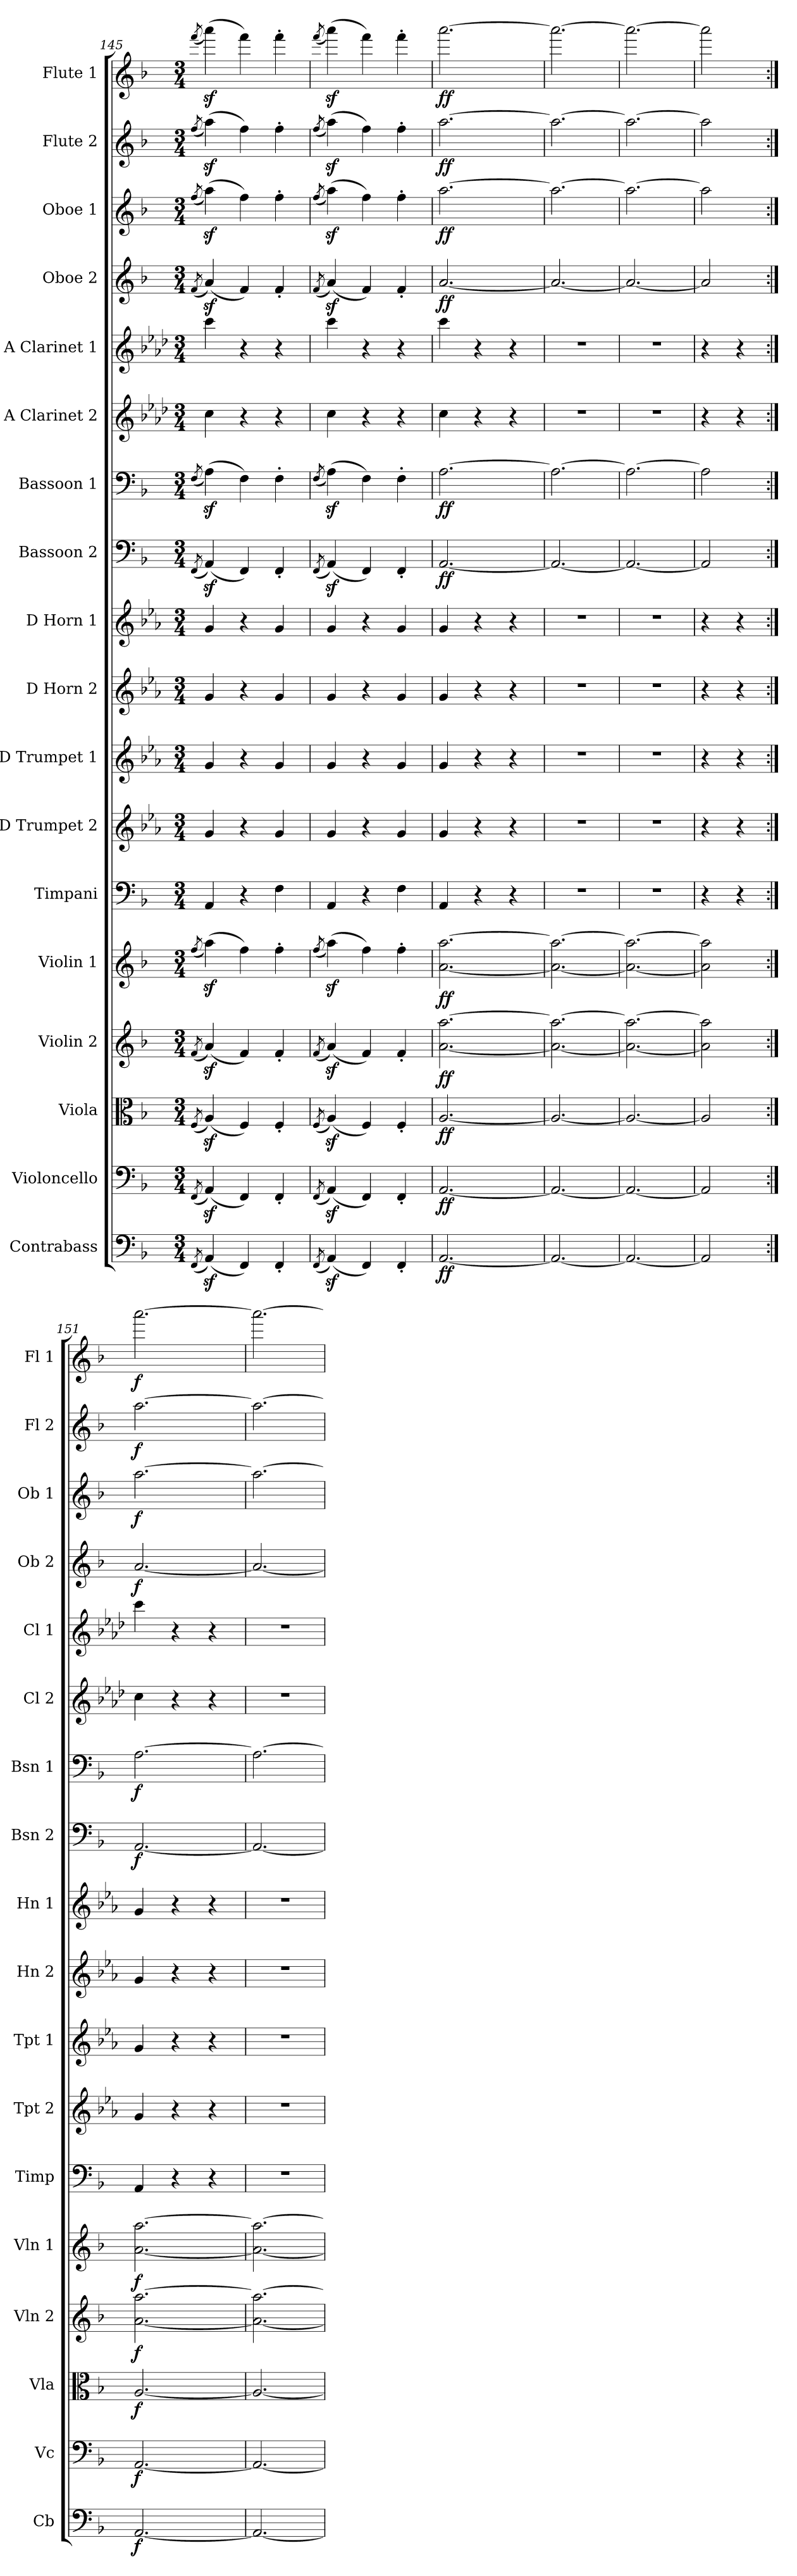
**kern	**dynam	**kern	**dynam	**kern	**dynam	**kern	**dynam	**kern	**dynam	**kern	**kern	**kern	**kern	**kern	**kern	**dynam	**kern	**dynam	**kern	**kern	**kern	**dynam	**kern	**dynam	**kern	**dynam	**kern	**dynam
*part18	*part18	*part17	*part17	*part16	*part16	*part15	*part15	*part14	*part14	*part13	*part12	*part11	*part10	*part9	*part8	*part8	*part7	*part7	*part6	*part5	*part4	*part4	*part3	*part3	*part2	*part2	*part1	*part1
*staff18	*staff18	*staff17	*staff17	*staff16	*staff16	*staff15	*staff15	*staff14	*staff14	*staff13	*staff12	*staff11	*staff10	*staff9	*staff8	*staff8	*staff7	*staff7	*staff6	*staff5	*staff4	*staff4	*staff3	*staff3	*staff2	*staff2	*staff1	*staff1
*I"Contrabass	*	*I"Violoncello	*	*I"Viola	*	*I"Violin 2	*	*I"Violin 1	*	*I"Timpani	*I"D Trumpet 2	*I"D Trumpet 1	*I"D Horn 2	*I"D Horn 1	*I"Bassoon 2	*	*I"Bassoon 1	*	*I"A Clarinet 2	*I"A Clarinet 1	*I"Oboe 2	*	*I"Oboe 1	*	*I"Flute 2	*	*I"Flute 1	*
*I'Cb	*	*I'Vc	*	*I'Vla	*	*I'Vln 2	*	*I'Vln 1	*	*I'Timp	*I'Tpt 2	*I'Tpt 1	*I'Hn 2	*I'Hn 1	*I'Bsn 2	*	*I'Bsn 1	*	*I'Cl 2	*I'Cl 1	*I'Ob 2	*	*I'Ob 1	*	*I'Fl 2	*	*I'Fl 1	*
*clefF4	*	*clefF4	*	*clefC3	*	*clefG2	*	*clefG2	*	*clefF4	*clefG2	*clefG2	*clefG2	*clefG2	*clefF4	*	*clefF4	*	*clefG2	*clefG2	*clefG2	*	*clefG2	*	*clefG2	*	*clefG2	*
*ITrd7c12	*	*	*	*	*	*	*	*	*	*	*ITrd-1c-2	*ITrd-1c-2	*ITrd6c10	*ITrd6c10	*	*	*	*	*ITrd2c3	*ITrd2c3	*	*	*	*	*	*	*	*
*k[b-]	*	*k[b-]	*	*k[b-]	*	*k[b-]	*	*k[b-]	*	*k[b-]	*k[b-]	*k[b-]	*k[b-]	*k[b-]	*k[b-]	*	*k[b-]	*	*k[b-]	*k[b-]	*k[b-]	*	*k[b-]	*	*k[b-]	*	*k[b-]	*
*M3/4	*	*M3/4	*	*M3/4	*	*M3/4	*	*M3/4	*	*M3/4	*M3/4	*M3/4	*M3/4	*M3/4	*M3/4	*	*M3/4	*	*M3/4	*M3/4	*M3/4	*	*M3/4	*	*M3/4	*	*M3/4	*
=145	=145	=145	=145	=145	=145	=145	=145	=145	=145	=145	=145	=145	=145	=145	=145	=145	=145	=145	=145	=145	=145	=145	=145	=145	=145	=145	=145	=145
(8qFFF/	.	(8qFF/	.	(8qF/	.	(8qf/	.	(8qff/	.	.	.	.	.	.	(8qFF/	.	(8qF/	.	.	.	(8qf/	.	(8qff/	.	(8qff/	.	(8qfff/	.
(4AAAz</)	.	(4AAz</)	.	(4Az</)	.	(4az</)	.	(4aaz<\)	.	4AA/	4a/	4a/	4A/	4A/	(4AAz</)	.	(4Az<\)	.	4a\	4aa\	(4az</)	.	(4aaz<\)	.	(4aaz<\)	.	(4aaaz<\)	.
4FFF/)	.	4FF/)	.	4F/)	.	4f/)	.	4ff\)	.	4r	4r	4r	4r	4r	4FF/)	.	4F\)	.	4r	4r	4f/)	.	4ff\)	.	4ff\)	.	4fff\)	.
4FFF'/	.	4FF'/	.	4F'/	.	4f'/	.	4ff'\	.	4F\	4a/	4a/	4A/	4A/	4FF'/	.	4F'\	.	4r	4r	4f'/	.	4ff'\	.	4ff'\	.	4fff'\	.
=146	=146	=146	=146	=146	=146	=146	=146	=146	=146	=146	=146	=146	=146	=146	=146	=146	=146	=146	=146	=146	=146	=146	=146	=146	=146	=146	=146	=146
(8qFFF/	.	(8qFF/	.	(8qF/	.	(8qf/	.	(8qff/	.	.	.	.	.	.	(8qFF/	.	(8qF/	.	.	.	(8qf/	.	(8qff/	.	(8qff/	.	(8qfff/	.
(4AAAz</)	.	(4AAz</)	.	(4Az</)	.	(4az</)	.	(4aaz<\)	.	4AA/	4a/	4a/	4A/	4A/	(4AAz</)	.	(4Az<\)	.	4a\	4aa\	(4az</)	.	(4aaz<\)	.	(4aaz<\)	.	(4aaaz<\)	.
4FFF/)	.	4FF/)	.	4F/)	.	4f/)	.	4ff\)	.	4r	4r	4r	4r	4r	4FF/)	.	4F\)	.	4r	4r	4f/)	.	4ff\)	.	4ff\)	.	4fff\)	.
4FFF'/	.	4FF'/	.	4F'/	.	4f'/	.	4ff'\	.	4F\	4a/	4a/	4A/	4A/	4FF'/	.	4F'\	.	4r	4r	4f'/	.	4ff'\	.	4ff'\	.	4fff'\	.
=147	=147	=147	=147	=147	=147	=147	=147	=147	=147	=147	=147	=147	=147	=147	=147	=147	=147	=147	=147	=147	=147	=147	=147	=147	=147	=147	=147	=147
!	!LO:DY:b	!	!LO:DY:b	!	!LO:DY:b	!	!LO:DY:b	!	!LO:DY:b	!	!	!	!	!	!	!LO:DY:b	!	!LO:DY:b	!	!	!	!LO:DY:b	!	!LO:DY:b	!	!LO:DY:b	!	!LO:DY:b
[2.AAA/	ff	[2.AA/	ff	[2.A/	ff	[2.a\ [2.aa\	ff	[2.a\ [2.aa\	ff	4AA/	4a/	4a/	4A/	4A/	[2.AA/	ff	[2.A\	ff	4a\	4aa\	[2.a/	ff	[2.aa\	ff	[2.aa\	ff	[2.aaa\	ff
.	.	.	.	.	.	.	.	.	.	4r	4r	4r	4r	4r	.	.	.	.	4r	4r	.	.	.	.	.	.	.	.
.	.	.	.	.	.	.	.	.	.	4r	4r	4r	4r	4r	.	.	.	.	4r	4r	.	.	.	.	.	.	.	.
=148	=148	=148	=148	=148	=148	=148	=148	=148	=148	=148	=148	=148	=148	=148	=148	=148	=148	=148	=148	=148	=148	=148	=148	=148	=148	=148	=148	=148
2.AAA/_	.	2.AA/_	.	2.A/_	.	2.a\_ 2.aa\_	.	2.a\_ 2.aa\_	.	2.r	2.r	2.r	2.r	2.r	2.AA/_	.	2.A\_	.	2.r	2.r	2.a/_	.	2.aa\_	.	2.aa\_	.	2.aaa\_	.
=149	=149	=149	=149	=149	=149	=149	=149	=149	=149	=149	=149	=149	=149	=149	=149	=149	=149	=149	=149	=149	=149	=149	=149	=149	=149	=149	=149	=149
2.AAA/_	.	2.AA/_	.	2.A/_	.	2.a\_ 2.aa\_	.	2.a\_ 2.aa\_	.	2.r	2.r	2.r	2.r	2.r	2.AA/_	.	2.A\_	.	2.r	2.r	2.a/_	.	2.aa\_	.	2.aa\_	.	2.aaa\_	.
=150	=150	=150	=150	=150	=150	=150	=150	=150	=150	=150	=150	=150	=150	=150	=150	=150	=150	=150	=150	=150	=150	=150	=150	=150	=150	=150	=150	=150
2AAA/]	.	2AA/]	.	2A/]	.	2a\] 2aa\]	.	2a\] 2aa\]	.	4r	4r	4r	4r	4r	2AA/]	.	2A\]	.	4r	4r	2a/]	.	2aa\]	.	2aa\]	.	2aaa\]	.
.	.	.	.	.	.	.	.	.	.	4r	4r	4r	4r	4r	.	.	.	.	4r	4r	.	.	.	.	.	.	.	.
=151:|!	=151:|!	=151:|!	=151:|!	=151:|!	=151:|!	=151:|!	=151:|!	=151:|!	=151:|!	=151:|!	=151:|!	=151:|!	=151:|!	=151:|!	=151:|!	=151:|!	=151:|!	=151:|!	=151:|!	=151:|!	=151:|!	=151:|!	=151:|!	=151:|!	=151:|!	=151:|!	=151:|!	=151:|!
!	!LO:DY:b	!	!LO:DY:b	!	!LO:DY:b	!	!LO:DY:b	!	!LO:DY:b	!	!	!	!	!	!	!LO:DY:b	!	!LO:DY:b	!	!	!	!LO:DY:b	!	!LO:DY:b	!	!LO:DY:b	!	!LO:DY:b
[2.AAA/	f	[2.AA/	f	[2.A/	f	[2.a\ [2.aa\	f	[2.a\ [2.aa\	f	4AA/	4a/	4a/	4A/	4A/	[2.AA/	f	[2.A\	f	4a\	4aa\	[2.a/	f	[2.aa\	f	[2.aa\	f	[2.aaa\	f
.	.	.	.	.	.	.	.	.	.	4r	4r	4r	4r	4r	.	.	.	.	4r	4r	.	.	.	.	.	.	.	.
.	.	.	.	.	.	.	.	.	.	4r	4r	4r	4r	4r	.	.	.	.	4r	4r	.	.	.	.	.	.	.	.
=152	=152	=152	=152	=152	=152	=152	=152	=152	=152	=152	=152	=152	=152	=152	=152	=152	=152	=152	=152	=152	=152	=152	=152	=152	=152	=152	=152	=152
2.AAA/_	.	2.AA/_	.	2.A/_	.	2.a\_ 2.aa\_	.	2.a\_ 2.aa\_	.	2.r	2.r	2.r	2.r	2.r	2.AA/_	.	2.A\_	.	2.r	2.r	2.a/_	.	2.aa\_	.	2.aa\_	.	2.aaa\_	.
=	=	=	=	=	=	=	=	=	=	=	=	=	=	=	=	=	=	=	=	=	=	=	=	=	=	=	=	=
*-	*-	*-	*-	*-	*-	*-	*-	*-	*-	*-	*-	*-	*-	*-	*-	*-	*-	*-	*-	*-	*-	*-	*-	*-	*-	*-	*-	*-
